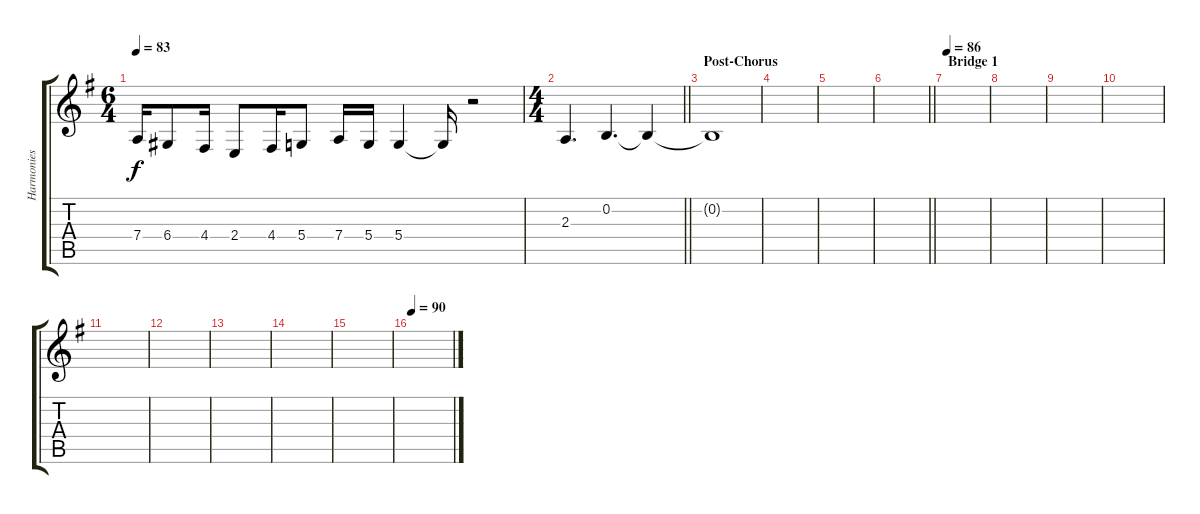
\track ("Harmonies" "Harmonies") {instrument oboe}
\staff {score tabs}
\tuning (E4 B3 G3 D3 A2 E2) {hide}
\ts (6 4)
\tempo 83
\clef g2
\ks eminor
7.4.16{dy f} 6.4.8 4.4.16 2.4.8 4.4.16 5.4.8 7.4.16 5.4.16 5.4.4 5.4{t}.16 r.2 |
\ts (4 4)
\barLineRight lightlight
2.3.4{d} 0.2.4{d} 0.2{t}.4 |
\section ("" "Post-Chorus")
0.2{t}.1 |
|
|
\barLineRight lightlight
|
\section ("" "Bridge 1")
\tempo 86
|
|
|
|
|
|
|
|
|
\tempo 90
